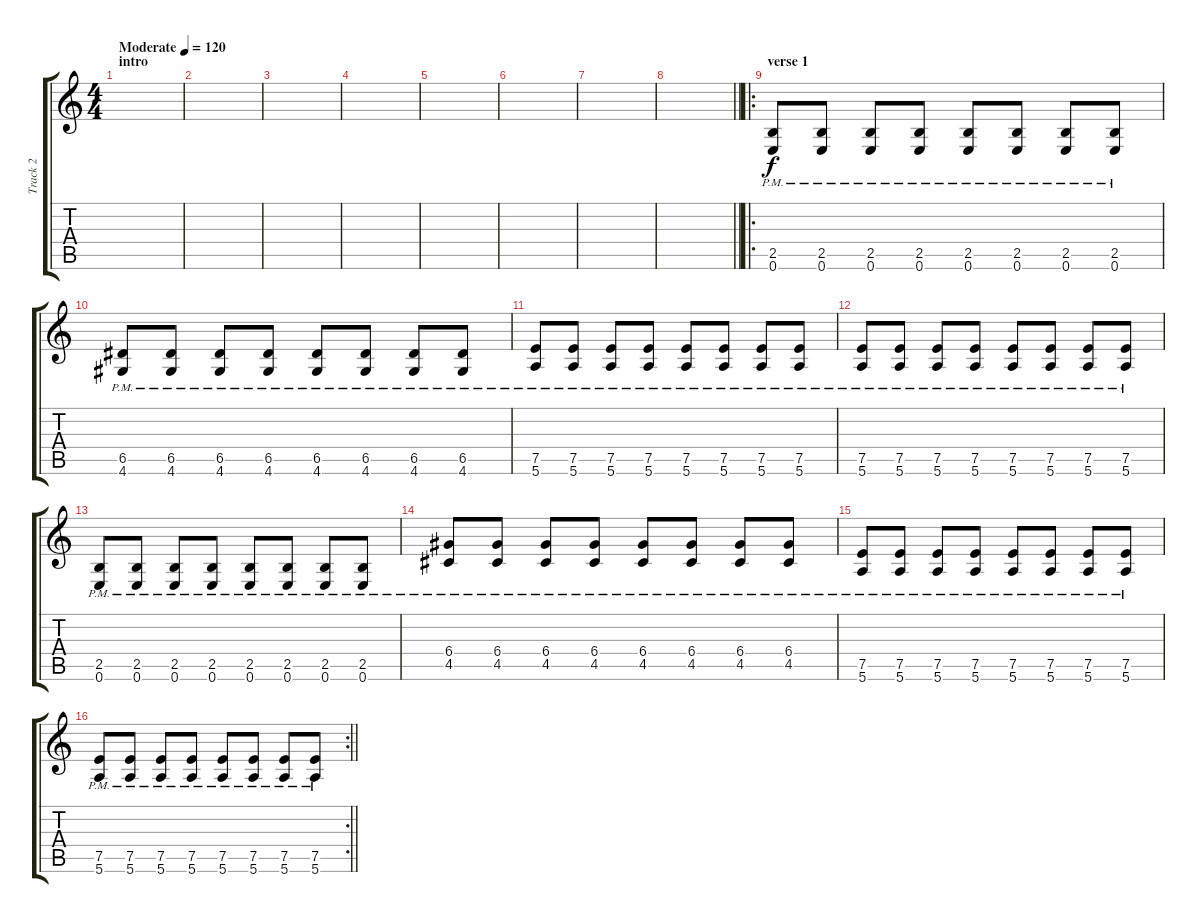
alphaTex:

\track ("Track 2" "Track 2") {instrument distortionguitar}
\staff {score tabs}
\tuning (E4 B3 G3 D3 A2 E2) {hide}
\ts (4 4)
\section ("" "intro")
\tempo (120 "Moderate")
\clef g2
\ks c
|
|
|
|
|
|
|
\barLineRight lightlight
|
\ro
\section ("" "verse 1")
(2.5{pm} 0.6{pm}).8 (2.5{pm} 0.6{pm}).8 (2.5{pm} 0.6{pm}).8 (2.5{pm} 0.6{pm}).8 (2.5{pm} 0.6{pm}).8 (2.5{pm} 0.6{pm}).8 (2.5{pm} 0.6{pm}).8 (2.5{pm} 0.6{pm}).8 |
(6.5{pm} 4.6{pm}).8 (6.5{pm} 4.6{pm}).8 (6.5{pm} 4.6{pm}).8 (6.5{pm} 4.6{pm}).8 (6.5{pm} 4.6{pm}).8 (6.5{pm} 4.6{pm}).8 (6.5{pm} 4.6{pm}).8 (6.5{pm} 4.6{pm}).8 |
(7.5{pm} 5.6{pm}).8 (7.5{pm} 5.6{pm}).8 (7.5{pm} 5.6{pm}).8 (7.5{pm} 5.6{pm}).8 (7.5{pm} 5.6{pm}).8 (7.5{pm} 5.6{pm}).8 (7.5{pm} 5.6{pm}).8 (7.5{pm} 5.6{pm}).8 |
(7.5{pm} 5.6{pm}).8 (7.5{pm} 5.6{pm}).8 (7.5{pm} 5.6{pm}).8 (7.5{pm} 5.6{pm}).8 (7.5{pm} 5.6{pm}).8 (7.5{pm} 5.6{pm}).8 (7.5{pm} 5.6{pm}).8 (7.5{pm} 5.6{pm}).8 |
(2.5{pm} 0.6{pm}).8 (2.5{pm} 0.6{pm}).8 (2.5{pm} 0.6{pm}).8 (2.5{pm} 0.6{pm}).8 (2.5{pm} 0.6{pm}).8 (2.5{pm} 0.6{pm}).8 (2.5{pm} 0.6{pm}).8 (2.5{pm} 0.6{pm}).8 |
(6.4{pm} 4.5{pm}).8 (6.4{pm} 4.5{pm}).8 (6.4{pm} 4.5{pm}).8 (6.4{pm} 4.5{pm}).8 (6.4{pm} 4.5{pm}).8 (6.4{pm} 4.5{pm}).8 (6.4{pm} 4.5{pm}).8 (6.4{pm} 4.5{pm}).8 |
(7.5{pm} 5.6{pm}).8 (7.5{pm} 5.6{pm}).8 (7.5{pm} 5.6{pm}).8 (7.5{pm} 5.6{pm}).8 (7.5{pm} 5.6{pm}).8 (7.5{pm} 5.6{pm}).8 (7.5{pm} 5.6{pm}).8 (7.5{pm} 5.6{pm}).8 |
\rc 2
\barLineRight lightlight
(7.5{pm} 5.6{pm}).8 (7.5{pm} 5.6{pm}).8 (7.5{pm} 5.6{pm}).8 (7.5{pm} 5.6{pm}).8 (7.5{pm} 5.6{pm}).8 (7.5{pm} 5.6{pm}).8 (7.5{pm} 5.6{pm}).8 (7.5{pm} 5.6{pm}).8
